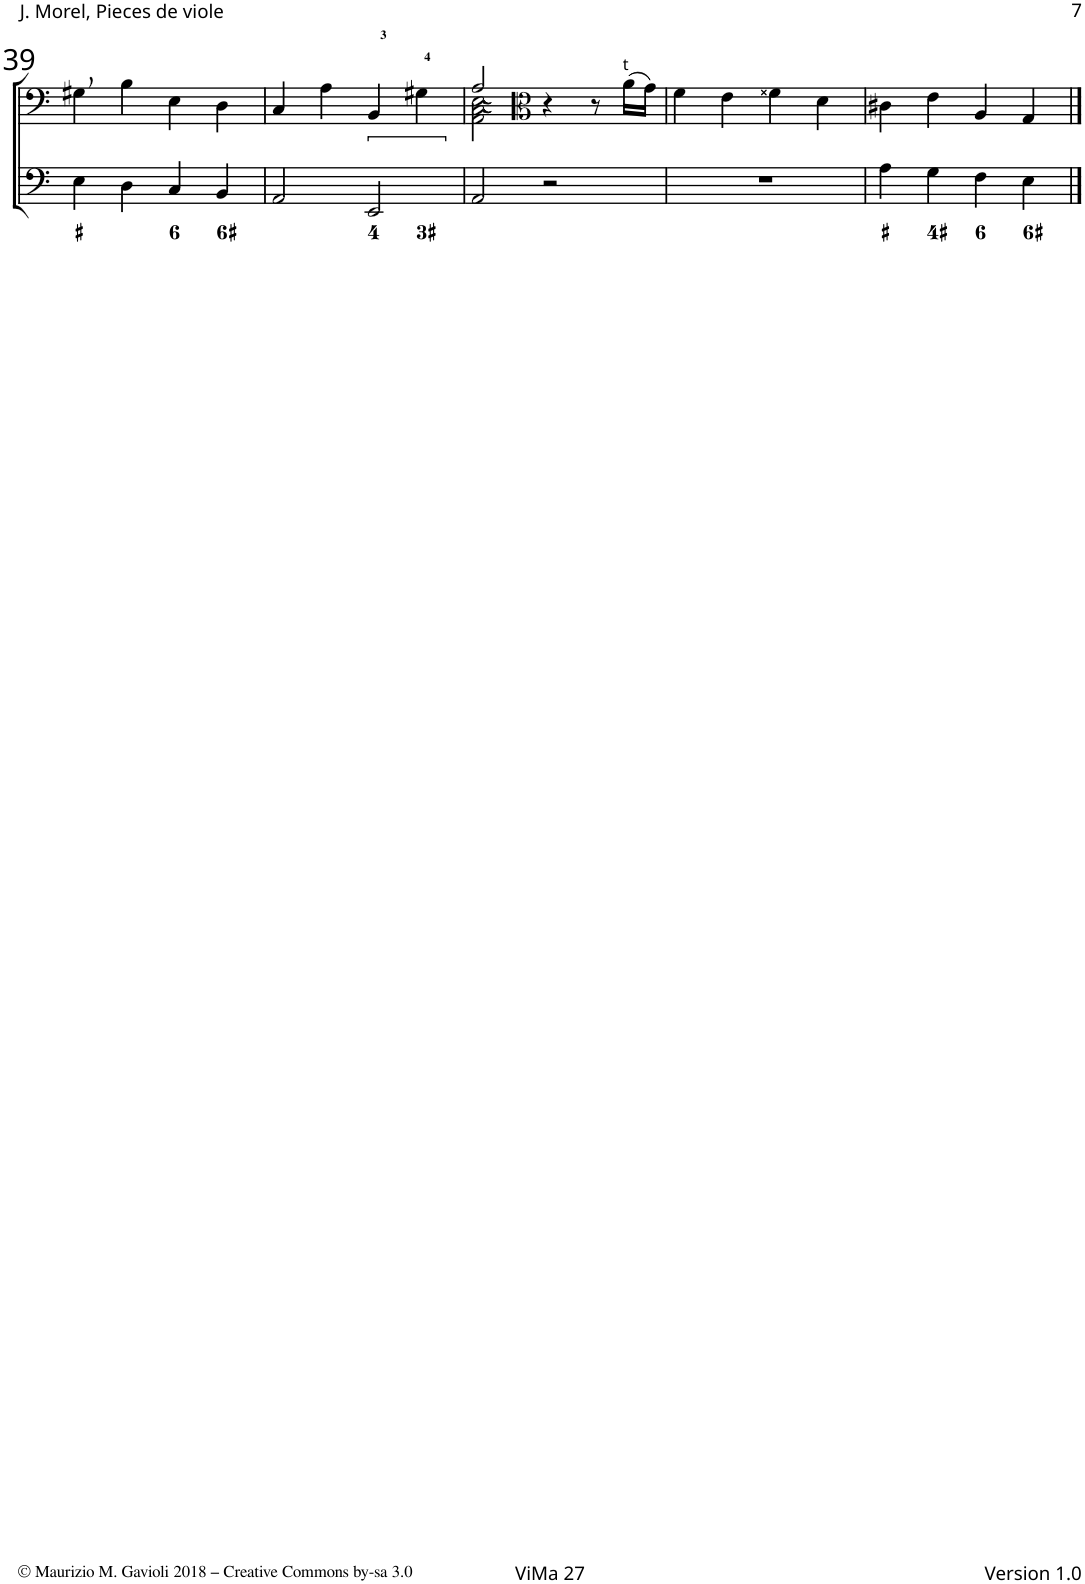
**kern	**kern
*part2	*part1
*staff2	*staff1
*I"Viola da gamba (7 strings)	*I"Viola da gamba (7 strings)
!!LO:PB:g=z
*clefF4	*clefF4
*k[]	*k[]
*M2/2	*M2/2
*met(c|)	*met(c|)
=39	=39
4E\	4G#X\
4D\	4B\
4C/	4E\
4BB/	4D\
=40	=40
2AA/	4C/
.	4A\
2EE/	4BB/
.	4G#X\
=41	=41
*	*^
2AA/	2A/	2AA\ 2C\ 2E\
*	*clefC3	*
2r	4r	4ryy
.	8r	8ryy
!	!LO:TX:a:t=t	!
.	(16a\LL	8ryy
.	16g\JJ)	.
*	*v	*v
=42	=42
1r	4f\
.	4e\
.	4f\
.	4d\
=43	=43
4A\	4c#X\
4G\	4e\
4F\	4A/
4E\	4G/
==	==
*-	*-
